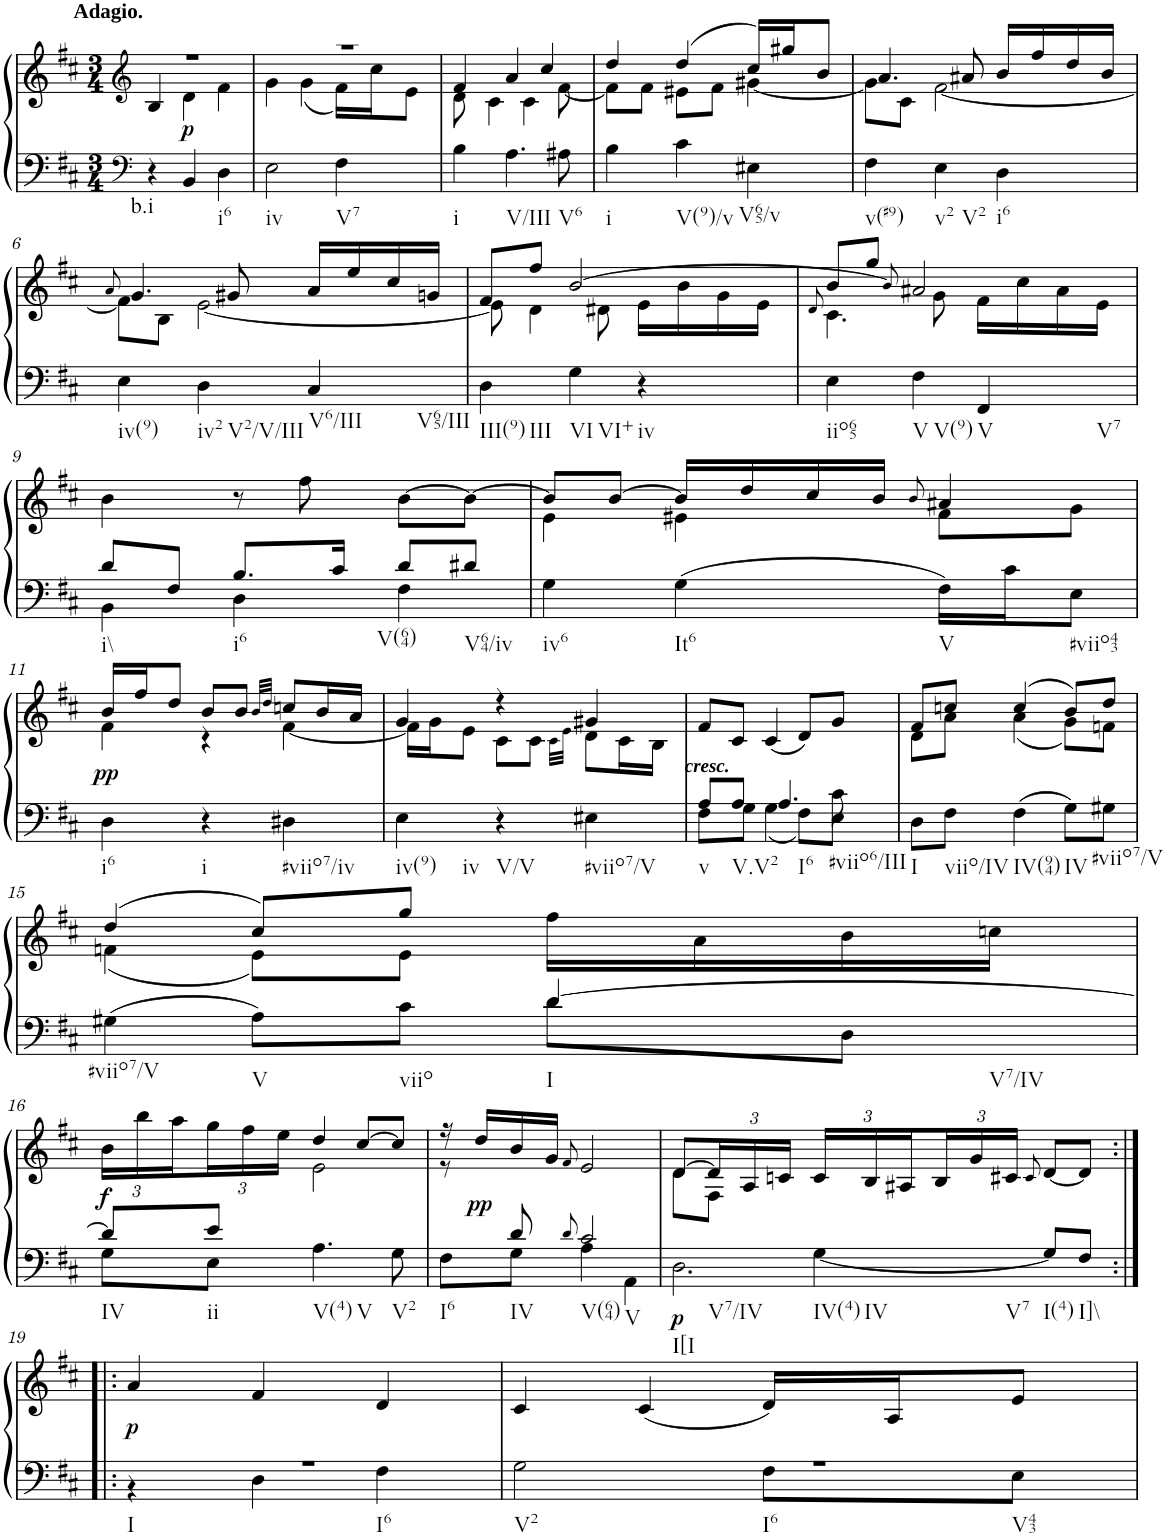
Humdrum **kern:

**kern	**kern	**dynam
*part1	*part1	*part1
*staff2	*staff1	*staff1/2
*I"Klavier links	*	*
*clefF4	*clefG2	*
*k[f#c#]	*k[f#c#]	*
*M3/4	*M3/4	*
=1	=1	=1
*	*^	*
!	!LO:TX:a:B:t=Adagio.	!	!
!LO:TX:b:t=b.i	!	!	!
4r	2.r	4B/	.
!	!	!	!LO:DY:b
4BB/	.	4d\	p
!LO:TX:b:t=i6	!	!	!
4D\	.	4f#\	.
=2	=2	=2	=2
!LO:TX:b:t=iv	!	!	!
2E\	2.r	4g\	.
.	.	(4g\	.
!LO:TX:b:t=V7	!	!	!
4F#\	.	16f#\LL)	.
.	.	16cc#\J	.
.	.	8e\J	.
=3	=3	=3	=3
!LO:TX:b:t=i	!	!	!
4B\	4f#/	8d\	.
.	.	4c#\	.
!LO:TX:b:t=V/III	!	!	!
4.A\	4a/	.	.
.	.	4c#\	.
.	4cc#/	.	.
!LO:TX:b:t=V6	!	!	!
8A#X\	.	[8f#\	.
=4	=4	=4	=4
!LO:TX:b:t=i	!	!	!
4B\	4dd/	8f#\L]	.
.	.	8f#\J	.
!LO:TX:b:t=V(9)/v	!	!	!
4c#\	(4dd/	8e#X\L	.
.	.	8f#\J	.
!LO:TX:b:t=V65/v	!	!	!
4E#X\	16cc#/LL)	[4g#X\	.
.	16gg#X/J	.	.
.	8b/J	.	.
=5	=5	=5	=5
!LO:TX:b:t=v(#9)	!	!	!
4F#\	4.a/	8g#\L]	.
.	.	8c#\J	.
!LO:TX:b:t=v2	!	!	!
!LO:TX:b:t=V2	!	!	!
4E\	.	[2f#\	.
.	8a#X/	.	.
!LO:TX:b:t=i6	!	!	!
4D\	16b/LL	.	.
.	16ff#/	.	.
.	16dd/	.	.
.	16b/JJ	.	.
!!LO:LB:g=z	!!
=6	=6	=6	=6
.	8qa/	.	.
!LO:TX:b:t=iv(9)	!	!	!
4E\	4.g/	8f#\L]	.
.	.	8B\J	.
!LO:TX:b:t=iv2	!	!	!
!LO:TX:b:t=V2/V/III	!	!	!
4D\	.	[2e\	.
.	8g#X/	.	.
!LO:TX:b:t=V6/III	!	!	!
!LO:TX:b:t=V65/III	!	!	!
4C#/	16a/LL	.	.
.	16ee/	.	.
.	16cc#/	.	.
.	16gn/JJ	.	.
=7	=7	=7	=7
!LO:TX:b:t=III(9)	!	!	!
!LO:TX:b:t=III	!	!	!
4D\	8f#/L	8e\]	.
.	8ff#/J	4d\	.
!LO:TX:b:t=VI	!	!	!
!LO:TX:b:t=VI+	!	!	!
4G\	[2b/	.	.
.	.	8d#X\	.
!LO:TX:b:t=iv	!	!	!
4r	.	16e\LL	.
.	.	16b\	.
.	.	16g\	.
.	.	16e\JJ	.
=8	=8	=8	=8
.	.	8qd/	.
!LO:TX:b:t=iio65	!	!	!
4E\	8b/L	4.c#\	.
.	8gg/J	.	.
.	8qb/]	.	.
!LO:TX:b:t=V	!	!	!
!LO:TX:b:t=V(9)	!	!	!
4F#\	2a#X/	.	.
.	.	8g\	.
!LO:TX:b:t=V	!	!	!
!LO:TX:b:t=V7	!	!	!
4FF#/	.	16f#\LL	.
.	.	16cc#\	.
.	.	16a#\	.
.	.	16e\JJ	.
!!LO:LB:g=z
=9	=9	=9	=9
*^	*	*	*
!LO:TX:b:t=i\\	!	!	!	!
*	*	*v	*v	*
8d/L	4BB\	4b\	.
8F#/J	.	.	.
!LO:TX:b:t=i6	!	!	!
8.B/L	4D\	8r	.
.	.	8ff#\	.
16c#/Jk	.	.	.
!LO:TX:b:t=V(64)	!	!	!
8d/L	4F#\	[8b\L	.
!LO:TX:b:t=V64/iv	!	!	!
8d#X/J	.	8b\J_	.
*v	*v	*	*
=10	=10	=10
*	*^	*
!LO:TX:b:t=iv6	!	!	!
4G\	8b/L]	4e\	.
.	[8b/J	.	.
!LO:TX:b:t=It6	!	!	!
4G\	16b/LL]	4e#X\	.
.	16dd/	.	.
.	16cc#/	.	.
.	16b/JJ	.	.
.	8qb/	.	.
!LO:TX:b:t=V	!	!	!
16F#\LL	4a#X/	8f#\L	.
16c#\J	.	.	.
!LO:TX:b:t=#viio43	!	!	!
8E\J	.	8g\J	.
!!LO:LB:g=z	!!
=11	=11	=11	=11
!LO:TX:b:t=i6	!	!	!
!	!	!	!LO:DY:b
4D\	16b/LL	4f#\	pp
.	16ff#/J	.	.
.	8dd/J	.	.
!LO:TX:b:t=i	!	!	!
4r	8b/L	4r	.
.	8b/J	.	.
.	32qb/LLL	.	.
.	32qdd/JJJ	.	.
!LO:TX:b:t=#viio7/iv	!	!	!
4D#X\	8ccn/L	[4f#\	.
.	16b/L	.	.
.	16a/JJ	.	.
=12	=12	=12	=12
!LO:TX:b:t=iv(9)	!	!	!
!LO:TX:b:t=iv	!	!	!
4E\	4g/	16f#\LL]	.
.	.	16g\J	.
.	.	8e\J	.
!LO:TX:b:t=V/V	!	!	!
4r	4r	8c#\L	.
.	.	8c#\J	.
.	.	32qc#\LLL	.
.	.	32qe\JJJ	.
!LO:TX:b:t=#viio7/V	!	!	!
4E#X\	4g#X/	8d\L	.
.	.	16c#\L	.
!	!	!LO:TX:b:Bi:t=cresc.	!
.	.	16B\JJ	.
=13	=13	=13	=13
*^	*	*	*
!LO:TX:b:t=v	!	!	!	!
*	*	*v	*v	*
8A/L	8F#\L	8f#/L	.
!LO:TX:b:t=V.V2	!	!	!
8A/J	8G\J	8c#/J	.
!LO:TX:b:t=I6	!	!	!
4.A/	4G\	(4c#/	.
.	8F#\L	8d/L)	.
!LO:TX:b:t=#viio6/III	!	!	!
8c#\	8E\J	8g/J	.
=14	=14	=14	=14
*	*	*^	*
!LO:TX:b:t=I	!	!	!	!
*v	*v	*	*	*
8D\L	8f#/L	8d\L	.
!LO:TX:b:t=viio/IV	!	!	!
8F#\J	8ccn/J	8a\J	.
!LO:TX:b:t=IV(94)	!	!	!
4F#\	(4cc/	(4a\	.
!LO:TX:b:t=IV	!	!	!
8G\L	8b/L)	8g\L)	.
!LO:TX:b:t=#viio7/V	!	!	!
8G#X\J	8dd/J	8fn\J	.
!!LO:LB:g=z	!!
=15	=15	=15	=15
*^	*	*	*
!LO:TX:b:t=#viio7/V	!	!	!	!
4G#X\	2ryy	(4dd/	(4fn\	.
!LO:TX:b:t=V	!	!	!	!
8A\L	.	8cc#/L)	8e\L)	.
!LO:TX:b:t=viio	!	!	!	!
8c#\J	.	8gg/J	8e\J	.
!LO:TX:b:t=I	!	!	!	!
!LO:TX:b:t=V7/IV	!	!	!	!
[4d/	8d\L	16ff#\LL	4ryy	.
.	.	16a\	.	.
.	8D\J	16b\	.	.
.	.	16ccn\JJ	.	.
!!LO:LB:g=z	!!
=16	=16	=16	=16	=16
*	*	*Xbrackettup	*	*
!LO:TX:b:t=IV	!	!	!	!
!	!	!	!	!LO:DY:b
8d/L]	8G\L	24b\LL	4ryy	f
.	.	24bb\	.	.
.	.	24aa\	.	.
!LO:TX:b:t=ii	!	!	!	!
8e/J	8E\J	24gg\	.	.
.	.	24ff#\	.	.
.	.	24ee\JJ	.	.
!LO:TX:b:t=V(4)	!	!	!	!
!LO:TX:b:t=V	!	!	!	!
4.A\	2ryy	4dd/	2e\	.
.	.	[8cc#/L	.	.
!LO:TX:b:t=V2	!	!	!	!
8G\	.	8cc#/J]	.	.
=17	=17	=17	=17	=17
!LO:TX:b:t=I6	!	!	!	!
8ryy	8F#\L	16r	8r	.
!	!	!	!	!LO:DY:b
.	.	16dd/LL	.	pp
!LO:TX:b:t=IV	!	!	!	!
8d/	8G\J	16b/	2ryy	.
.	.	16g/JJ	.	.
.	8qd/	8qf#/	.	.
!LO:TX:b:t=V(64)	!	!	!	!
!LO:TX:b:t=V	!	!	!	!
2c#/	4A\	2e/	.	.
.	4AA\	.	.	.
.	.	.	8ryy	.
=18	=18	=18	=18	=18
!LO:TX:b:t=I[I	!	!	!	!
!LO:TX:b:t=V7/IV	!	!	!	!
!	!	!	!	!LO:DY:b=2
4ryy	2.D\	[8d/L	8d\L	p
.	.	24d/L]	8F#\J	.
.	.	24A/	.	.
.	.	24cn/JJ	.	.
!LO:TX:b:t=IV(4)	!	!	!	!
!LO:TX:b:t=IV	!	!	!	!
!LO:TX:b:t=V7	!	!	!	!
[4G\	.	24c/LL	2ryy	.
.	.	24B/	.	.
.	.	24A#X/	.	.
.	.	24B/	.	.
.	.	24g/	.	.
.	.	24c#X/JJ	.	.
.	.	8qc#/	.	.
!LO:TX:b:t=I(4)	!	!	!	!
8G/L]	.	[8d/L	.	.
!LO:TX:b:t=I]\\	!	!	!	!
8F#/J	.	8d/J]	.	.
*	*	*v	*v	*
!!LO:LB:g=z
=19:|!|:	=19:|!|:	=19:|!|:	=19:|!|:
!LO:TX:b:t=I	!	!	!
!LO:TX:b:t=I6	!	!	!
!	!	!	!LO:DY:b
2.r	4r	4a/	p
.	4D\	4f#/	.
.	4F#\	4d/	.
=20	=20	=20	=20
!LO:TX:b:t=V2	!	!	!
!LO:TX:b:t=I6	!	!	!
!LO:TX:b:t=V43	!	!	!
2.r	2G\	4c#/	.
.	.	(4c#/	.
.	8F#\L	16d/LL)	.
.	.	16A/J	.
.	8E\J	8e/J	.
*v	*v	*	*
=	=	=
*-	*-	*-
